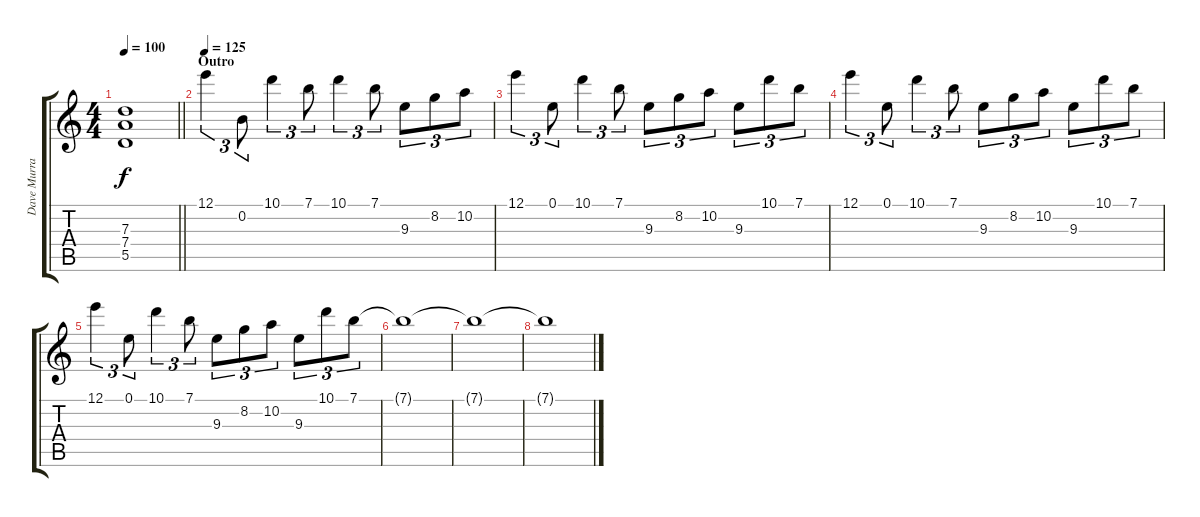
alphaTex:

\track ("Dave Murray" "Dave Murra") {instrument distortionguitar}
\staff {score tabs}
\tuning (E4 B3 G3 D3 A2 E2) {hide}
\ts (4 4)
\tempo 100
\clef g2
\barLineRight lightlight
\ks c
(7.3{t} 7.4{t} 5.5{t}).1{dy f} |
\section ("" "Outro")
\tempo 125
12.1.4{tu (3 2)} 0.2.8{tu (3 2)} 10.1.4{tu (3 2)} 7.1.8{tu (3 2)} 10.1.4{tu (3 2)} 7.1.8{tu (3 2)} 9.3.8{tu (3 2)} 8.2.8{tu (3 2)} 10.2.8{tu (3 2)} |
12.1.4{tu (3 2)} 0.1.8{tu (3 2)} 10.1.4{tu (3 2)} 7.1.8{tu (3 2)} 9.3.8{tu (3 2)} 8.2.8{tu (3 2)} 10.2.8{tu (3 2)} 9.3.8{tu (3 2)} 10.1.8{tu (3 2)} 7.1.8{tu (3 2)} |
12.1.4{tu (3 2)} 0.1.8{tu (3 2)} 10.1.4{tu (3 2)} 7.1.8{tu (3 2)} 9.3.8{tu (3 2)} 8.2.8{tu (3 2)} 10.2.8{tu (3 2)} 9.3.8{tu (3 2)} 10.1.8{tu (3 2)} 7.1.8{tu (3 2)} |
12.1.4{tu (3 2)} 0.1.8{tu (3 2)} 10.1.4{tu (3 2)} 7.1.8{tu (3 2)} 9.3.8{tu (3 2)} 8.2.8{tu (3 2)} 10.2.8{tu (3 2)} 9.3.8{tu (3 2)} 10.1.8{tu (3 2)} 7.1.8{tu (3 2)} |
7.1{t}.1{volume 5} |
7.1{t}.1 |
7.1{t}.1{volume 0}
